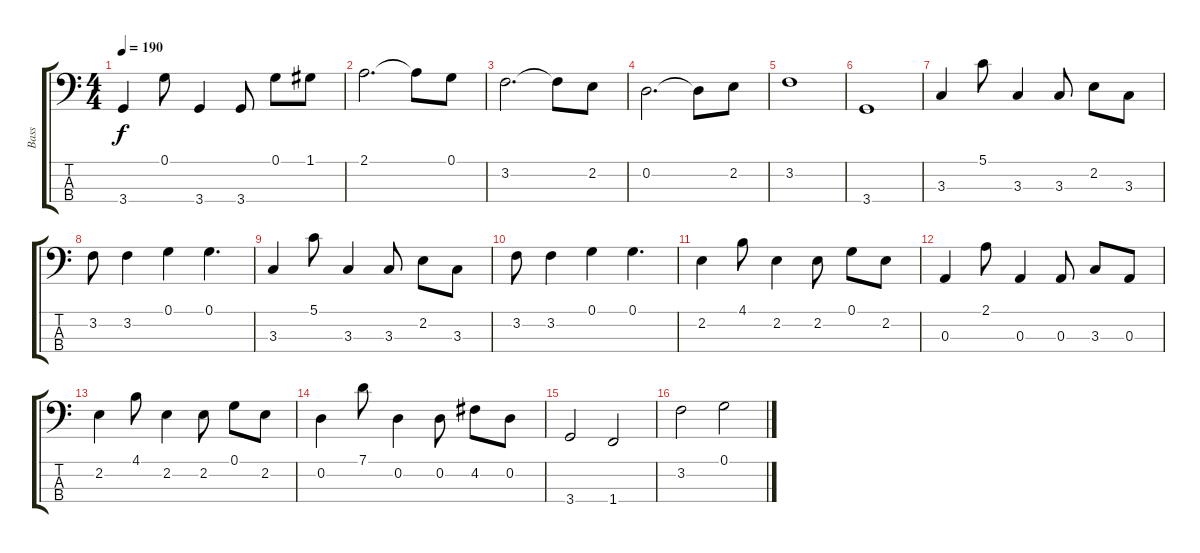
\track ("Bass" "Bass") {instrument electricbasspick}
\staff {score tabs}
\tuning (G2 D2 A1 E1) {hide}
\ts (4 4)
\tempo 190
\clef f4
\ks c
3.4.4{dy f} 0.1.8 3.4.4 3.4.8 0.1.8 1.1.8 |
2.1.2{d} 2.1{t}.8 0.1.8 |
3.2.2{d} 3.2{t}.8 2.2.8 |
0.2.2{d} 0.2{t}.8 2.2.8 |
3.2.1 |
3.4.1 |
3.3.4 5.1.8 3.3.4 3.3.8 2.2.8 3.3.8 |
3.2.8 3.2.4 0.1.4 0.1.4{d} |
3.3.4 5.1.8 3.3.4 3.3.8 2.2.8 3.3.8 |
3.2.8 3.2.4 0.1.4 0.1.4{d} |
2.2.4 4.1.8 2.2.4 2.2.8 0.1.8 2.2.8 |
0.3.4 2.1.8 0.3.4 0.3.8 3.3.8 0.3.8 |
2.2.4 4.1.8 2.2.4 2.2.8 0.1.8 2.2.8 |
0.2.4 7.1.8 0.2.4 0.2.8 4.2.8 0.2.8 |
3.4.2 1.4.2 |
3.2.2 0.1.2
